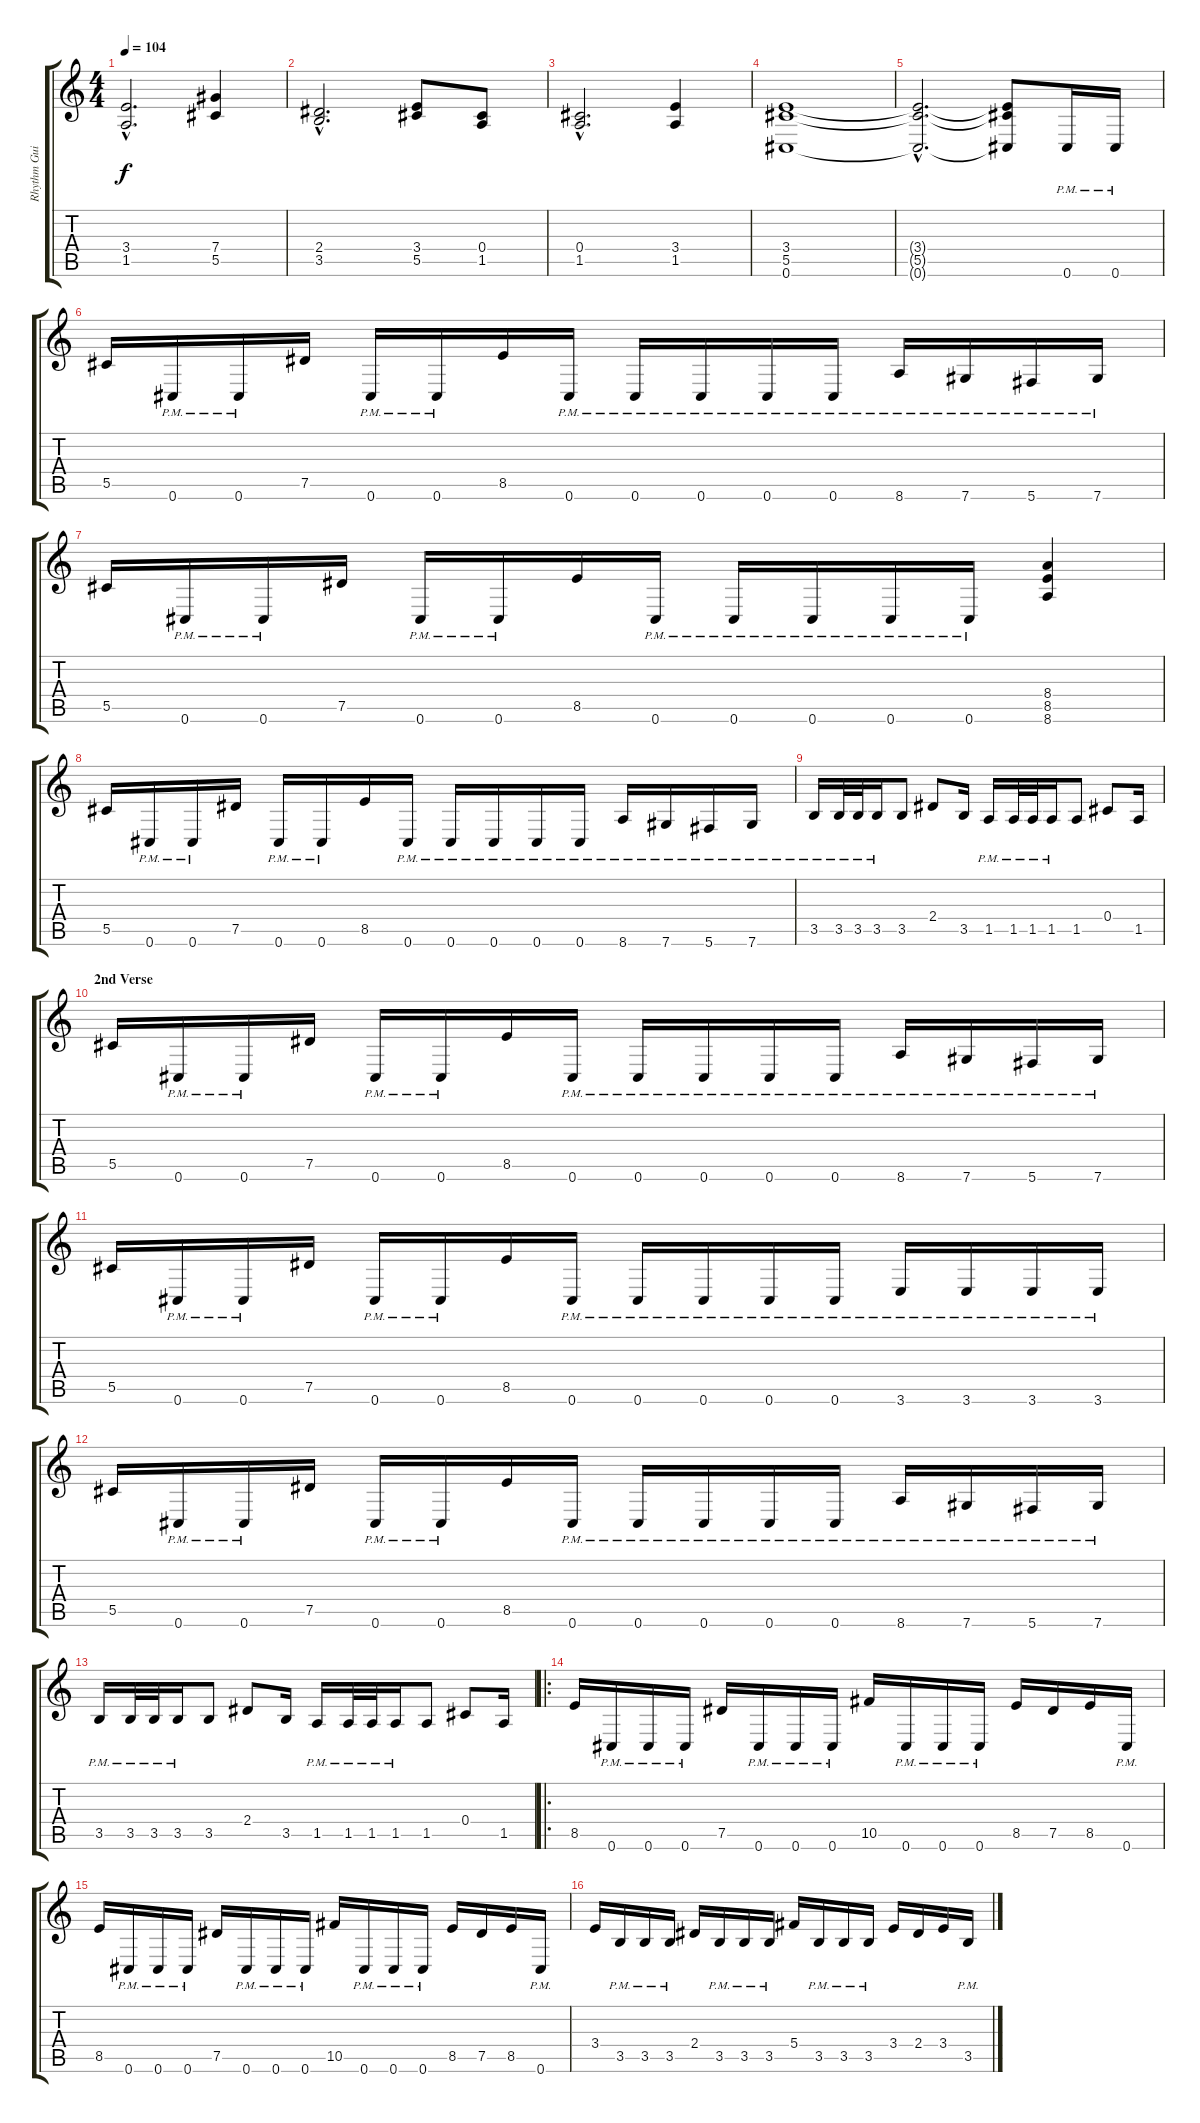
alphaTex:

\track ("Rhythm Guitar" "Rhythm Gui") {instrument distortionguitar}
\staff {score tabs}
\tuning (Eb4 Bb3 Gb3 Db3 Ab2 Db2) {hide}
\ts (4 4)
\tempo 104
\clef g2
\ks c
(3.4{hac} 1.5{hac}).2{d dy f} (7.4 5.5).4 |
(2.4{hac} 3.5{hac}).2{d} (3.4 5.5).8 (0.4 1.5).8 |
(0.4{hac} 1.5{hac}).2{d} (3.4 1.5).4 |
(3.4 5.5 0.6).1 |
(3.4{hac t} 5.5{hac t} 0.6{hac t}).2{d} (3.4{t} 5.5{t} 0.6{t}).8 0.6{pm}.16 0.6{pm}.16 |
5.5.16 0.6{pm}.16 0.6{pm}.16 7.5.16 0.6{pm}.16 0.6{pm}.16 8.5.16 0.6{pm}.16 0.6{pm}.16 0.6{pm}.16 0.6{pm}.16 0.6{pm}.16 8.6{pm}.16 7.6{pm}.16 5.6{pm}.16 7.6{pm}.16 |
5.5.16 0.6{pm}.16 0.6{pm}.16 7.5.16 0.6{pm}.16 0.6{pm}.16 8.5.16 0.6{pm}.16 0.6{pm}.16 0.6{pm}.16 0.6{pm}.16 0.6{pm}.16 (8.4 8.5 8.6).4 |
5.5.16 0.6{pm}.16 0.6{pm}.16 7.5.16 0.6{pm}.16 0.6{pm}.16 8.5.16 0.6{pm}.16 0.6{pm}.16 0.6{pm}.16 0.6{pm}.16 0.6{pm}.16 8.6{pm}.16 7.6{pm}.16 5.6{pm}.16 7.6{pm}.16 |
3.5{pm}.16 3.5{pm}.32 3.5{pm}.32 3.5{pm}.16 3.5.8 2.4.8 3.5.16 1.5{pm}.16 1.5{pm}.32 1.5{pm}.32 1.5{pm}.16 1.5.8 0.4.8 1.5.16 |
\section ("" "2nd Verse")
5.5.16 0.6{pm}.16 0.6{pm}.16 7.5.16 0.6{pm}.16 0.6{pm}.16 8.5.16 0.6{pm}.16 0.6{pm}.16 0.6{pm}.16 0.6{pm}.16 0.6{pm}.16 8.6{pm}.16 7.6{pm}.16 5.6{pm}.16 7.6{pm}.16 |
5.5.16 0.6{pm}.16 0.6{pm}.16 7.5.16 0.6{pm}.16 0.6{pm}.16 8.5.16 0.6{pm}.16 0.6{pm}.16 0.6{pm}.16 0.6{pm}.16 0.6{pm}.16 3.6{pm}.16 3.6{pm}.16 3.6{pm}.16 3.6{pm}.16 |
5.5.16 0.6{pm}.16 0.6{pm}.16 7.5.16 0.6{pm}.16 0.6{pm}.16 8.5.16 0.6{pm}.16 0.6{pm}.16 0.6{pm}.16 0.6{pm}.16 0.6{pm}.16 8.6{pm}.16 7.6{pm}.16 5.6{pm}.16 7.6{pm}.16 |
3.5{pm}.16 3.5{pm}.32 3.5{pm}.32 3.5{pm}.16 3.5.8 2.4.8 3.5.16 1.5{pm}.16 1.5{pm}.32 1.5{pm}.32 1.5{pm}.16 1.5.8 0.4.8 1.5.16 |
\ro
8.5.16{balance 6} 0.6{pm}.16 0.6{pm}.16 0.6{pm}.16 7.5.16 0.6{pm}.16 0.6{pm}.16 0.6{pm}.16 10.5.16 0.6{pm}.16 0.6{pm}.16 0.6{pm}.16 8.5.16 7.5.16 8.5.16 0.6{pm}.16 |
8.5.16 0.6{pm}.16 0.6{pm}.16 0.6{pm}.16 7.5.16 0.6{pm}.16 0.6{pm}.16 0.6{pm}.16 10.5.16 0.6{pm}.16 0.6{pm}.16 0.6{pm}.16 8.5.16 7.5.16 8.5.16 0.6{pm}.16 |
3.4.16 3.5{pm}.16 3.5{pm}.16 3.5{pm}.16 2.4.16 3.5{pm}.16 3.5{pm}.16 3.5{pm}.16 5.4.16 3.5{pm}.16 3.5{pm}.16 3.5{pm}.16 3.4.16 2.4.16 3.4.16 3.5{pm}.16
